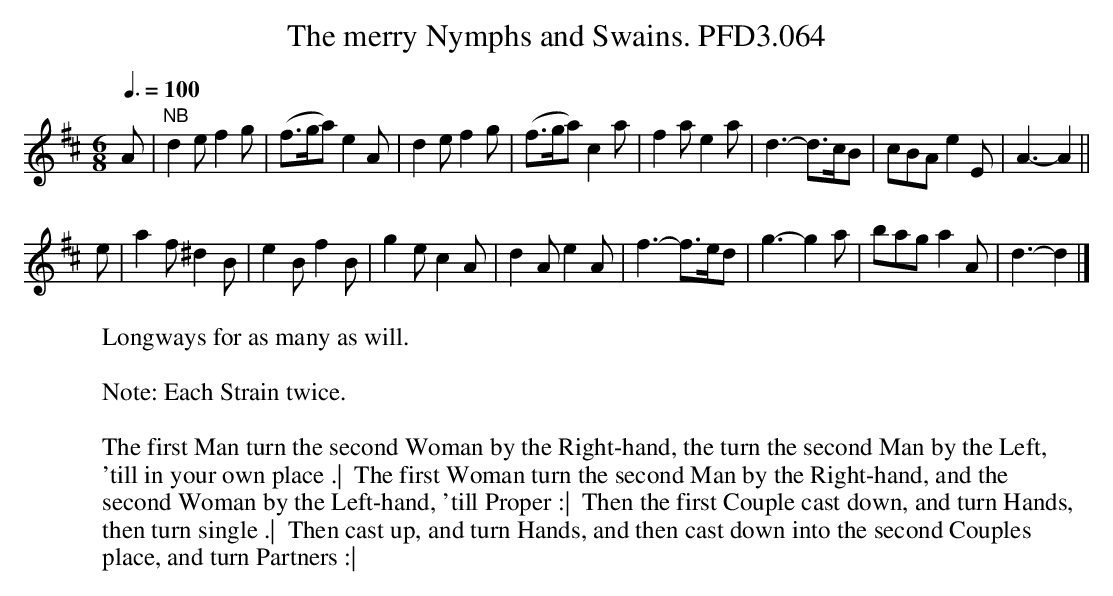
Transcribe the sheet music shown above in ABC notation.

X:1
T: merry Nymphs and Swains. PFD3.064, The
W:Longways for as many as will.
L:1/8
M:6/8
Q:3/8=100
K:D
A|"NB"d2e f2g|(f>ga) e2A|d2e f2g|(f>ga) c2a|f2a e2a|d3-d>cB|cBA e2E|A3-A2 ||
e|a2f ^d2B|e2B f2B|g2e c2A|d2A e2A|f3-f>ed|g3-g2a|bag a2A|d3-d2 |]
W:
W: Note: Each Strain twice.
W:
W: The first Man turn the second Woman by the Right-hand, the turn the second Man by the Left,
W: 'till in your own place .|  The first Woman turn the second Man by the Right-hand, and the
W: second Woman by the Left-hand, 'till Proper :|  Then the first Couple cast down, and turn Hands,
W: then turn single .|  Then cast up, and turn Hands, and then cast down into the second Couples
W: place, and turn Partners :|
